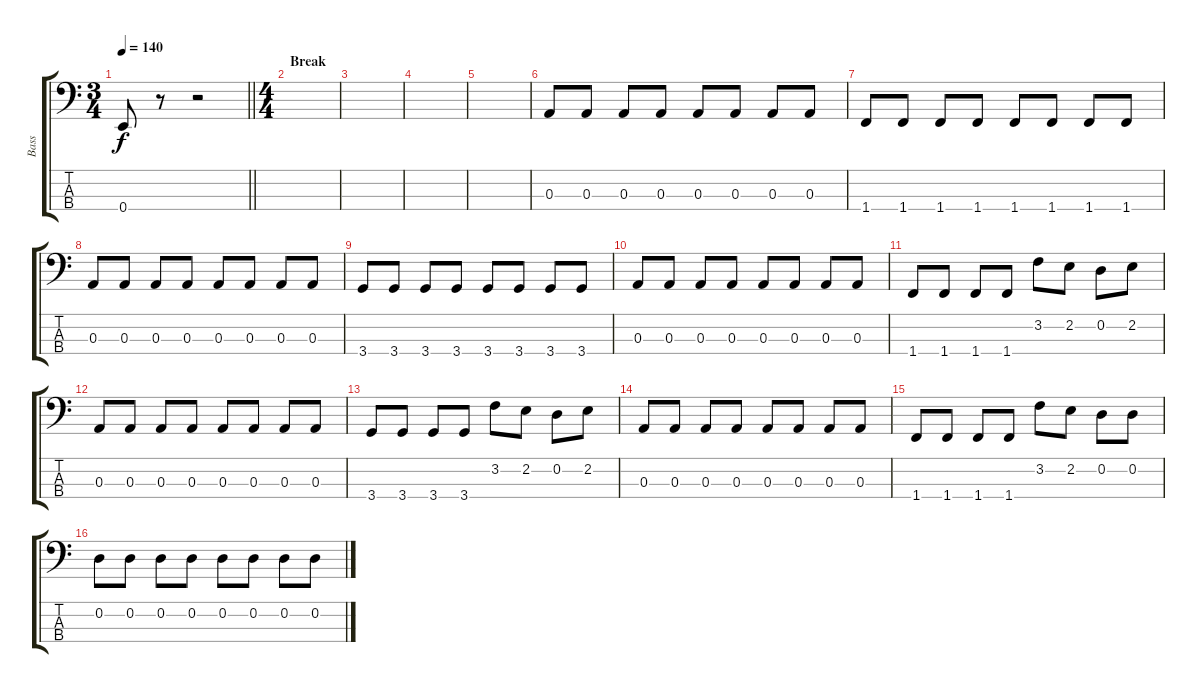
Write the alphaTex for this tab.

\track ("Bass" "Bass") {instrument electricbassfinger}
\staff {score tabs}
\tuning (G2 D2 A1 E1) {hide}
\ts (3 4)
\tempo 140
\clef f4
\barLineRight lightlight
\ks c
0.4.8{dy f} r.8 r.2 |
\ts (4 4)
\section ("" "Break")
|
|
|
|
0.3.8 0.3.8 0.3.8 0.3.8 0.3.8 0.3.8 0.3.8 0.3.8 |
1.4.8 1.4.8 1.4.8 1.4.8 1.4.8 1.4.8 1.4.8 1.4.8 |
0.3.8 0.3.8 0.3.8 0.3.8 0.3.8 0.3.8 0.3.8 0.3.8 |
3.4.8 3.4.8 3.4.8 3.4.8 3.4.8 3.4.8 3.4.8 3.4.8 |
0.3.8 0.3.8 0.3.8 0.3.8 0.3.8 0.3.8 0.3.8 0.3.8 |
1.4.8 1.4.8 1.4.8 1.4.8 3.2.8 2.2.8 0.2.8 2.2.8 |
0.3.8 0.3.8 0.3.8 0.3.8 0.3.8 0.3.8 0.3.8 0.3.8 |
3.4.8 3.4.8 3.4.8 3.4.8 3.2.8 2.2.8 0.2.8 2.2.8 |
0.3.8 0.3.8 0.3.8 0.3.8 0.3.8 0.3.8 0.3.8 0.3.8 |
1.4.8 1.4.8 1.4.8 1.4.8 3.2.8 2.2.8 0.2.8 0.2.8 |
0.2.8 0.2.8 0.2.8 0.2.8 0.2.8 0.2.8 0.2.8 0.2.8
